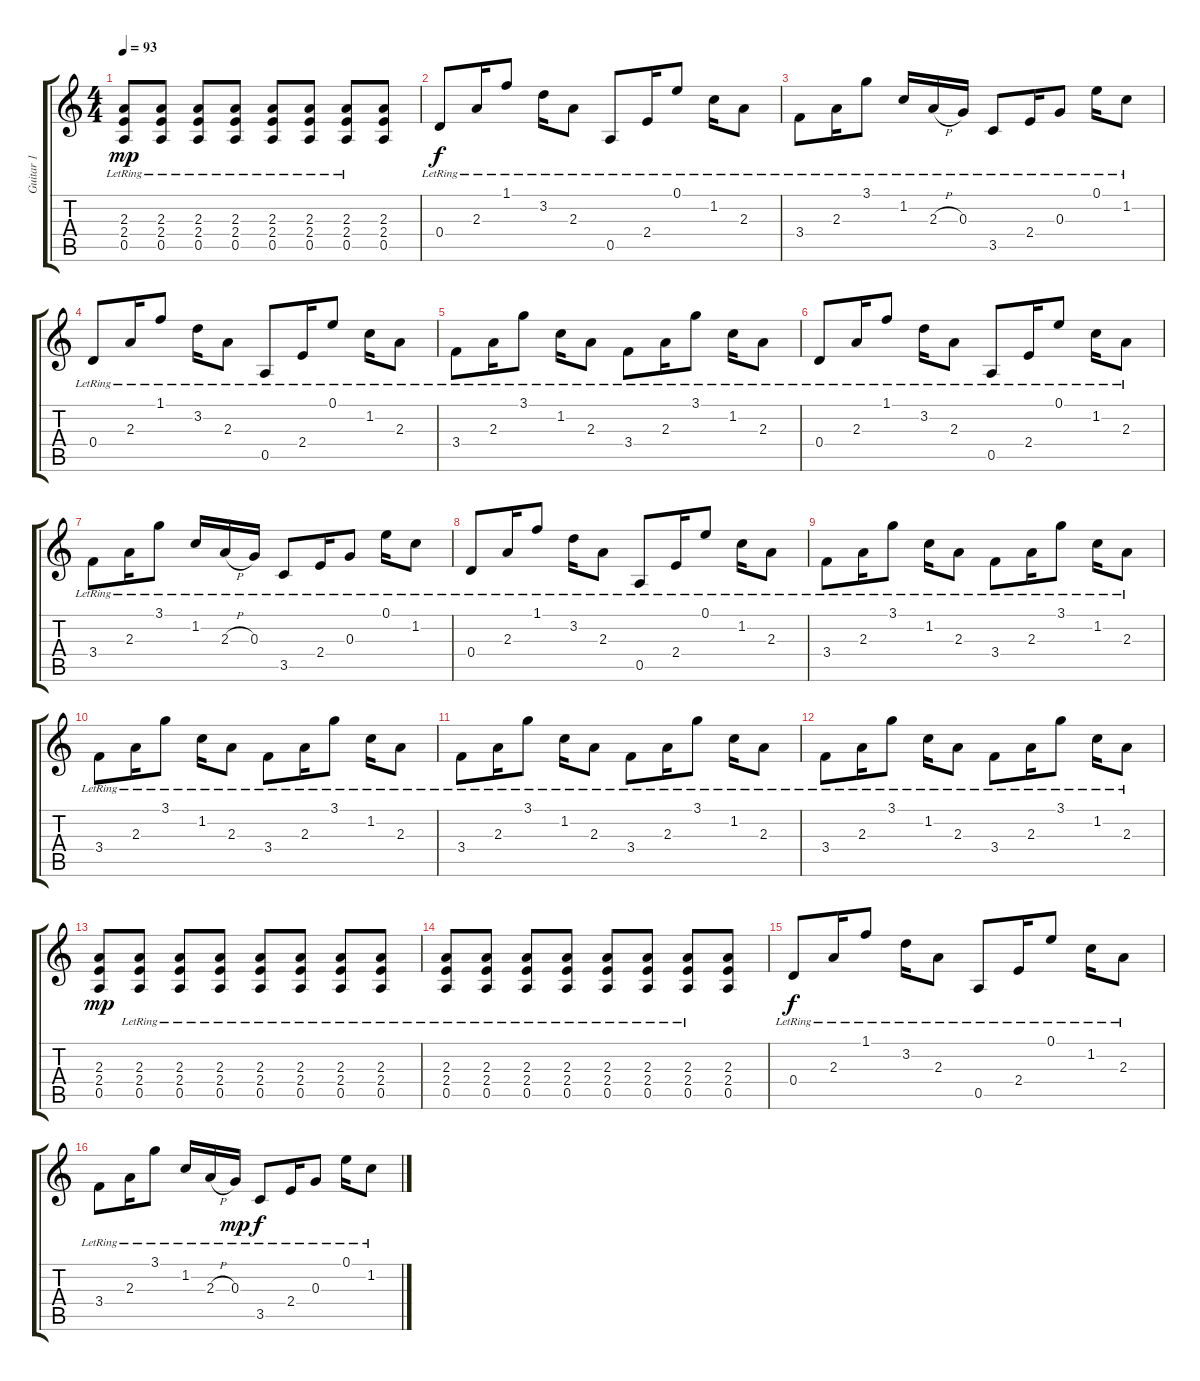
\track ("Guitar 1" "Guitar 1") {instrument electricguitarclean}
\staff {score tabs}
\tuning (E4 B3 G3 D3 A2 E2) {hide}
\ts (4 4)
\tempo 93
\clef g2
\ks c
(2.3 2.4 0.5{lr}).8{dy mp} (2.3 2.4 0.5{lr}).8 (2.3 2.4 0.5{lr}).8 (2.3 2.4 0.5{lr}).8 (2.3 2.4 0.5{lr}).8 (2.3 2.4 0.5{lr}).8 (2.3 2.4 0.5{lr}).8 (2.3 2.4 0.5).8 |
0.4{lr}.8{dy f volume 15 instrument electricguitarclean} 2.3{lr}.16 1.1{lr}.8 3.2{lr}.16 2.3{lr}.8 0.5{lr}.8 2.4{lr}.16 0.1{lr}.8 1.2{lr}.16 2.3{lr}.8 |
3.4{lr}.8 2.3{lr}.16 3.1{lr}.8 1.2{lr}.16 2.3{h lr}.16 0.3{lr}.16 3.5{lr}.8 2.4{lr}.16 0.3{lr}.8 0.1{lr}.16 1.2{lr}.8 |
0.4{lr}.8 2.3{lr}.16 1.1{lr}.8 3.2{lr}.16 2.3{lr}.8 0.5{lr}.8 2.4{lr}.16 0.1{lr}.8 1.2{lr}.16 2.3{lr}.8 |
3.4{lr}.8 2.3{lr}.16 3.1{lr}.8 1.2{lr}.16 2.3{lr}.8 3.4{lr}.8 2.3{lr}.16 3.1{lr}.8 1.2{lr}.16 2.3{lr}.8 |
0.4{lr}.8 2.3{lr}.16 1.1{lr}.8 3.2{lr}.16 2.3{lr}.8 0.5{lr}.8 2.4{lr}.16 0.1{lr}.8 1.2{lr}.16 2.3{lr}.8 |
3.4{lr}.8 2.3{lr}.16 3.1{lr}.8 1.2{lr}.16 2.3{h lr}.16 0.3{lr}.16 3.5{lr}.8 2.4{lr}.16 0.3{lr}.8 0.1{lr}.16 1.2{lr}.8 |
0.4{lr}.8 2.3{lr}.16 1.1{lr}.8 3.2{lr}.16 2.3{lr}.8 0.5{lr}.8 2.4{lr}.16 0.1{lr}.8 1.2{lr}.16 2.3{lr}.8 |
3.4{lr}.8 2.3{lr}.16 3.1{lr}.8 1.2{lr}.16 2.3{lr}.8 3.4{lr}.8 2.3{lr}.16 3.1{lr}.8 1.2{lr}.16 2.3{lr}.8 |
3.4{lr}.8 2.3{lr}.16 3.1{lr}.8 1.2{lr}.16 2.3{lr}.8 3.4{lr}.8 2.3{lr}.16 3.1{lr}.8 1.2{lr}.16 2.3{lr}.8 |
3.4{lr}.8 2.3{lr}.16 3.1{lr}.8 1.2{lr}.16 2.3{lr}.8 3.4{lr}.8 2.3{lr}.16 3.1{lr}.8 1.2{lr}.16 2.3{lr}.8 |
3.4{lr}.8 2.3{lr}.16 3.1{lr}.8 1.2{lr}.16 2.3{lr}.8 3.4{lr}.8 2.3{lr}.16 3.1{lr}.8 1.2{lr}.16 2.3{lr}.8 |
(2.3 2.4 0.5).8{dy mp volume 9 instrument overdrivenguitar} (2.3 2.4 0.5{lr}).8 (2.3 2.4 0.5{lr}).8 (2.3 2.4 0.5{lr}).8 (2.3 2.4 0.5{lr}).8 (2.3 2.4 0.5{lr}).8 (2.3 2.4 0.5{lr}).8 (2.3 2.4 0.5{lr}).8 |
(2.3 2.4 0.5{lr}).8 (2.3 2.4 0.5{lr}).8 (2.3 2.4 0.5{lr}).8 (2.3 2.4 0.5{lr}).8 (2.3 2.4 0.5{lr}).8 (2.3 2.4 0.5{lr}).8 (2.3 2.4 0.5{lr}).8 (2.3 2.4 0.5).8 |
0.4{lr}.8{dy f volume 11 instrument electricguitarclean} 2.3{lr}.16 1.1{lr}.8 3.2{lr}.16 2.3{lr}.8 0.5{lr}.8 2.4{lr}.16 0.1{lr}.8 1.2{lr}.16 2.3{lr}.8 |
3.4{lr}.8 2.3{lr}.16 3.1{lr}.8 1.2{lr}.16 2.3{h lr}.16 0.3{lr}.16{dy mp} 3.5{lr}.8{dy f} 2.4{lr}.16 0.3{lr}.8 0.1{lr}.16 1.2{lr}.8
